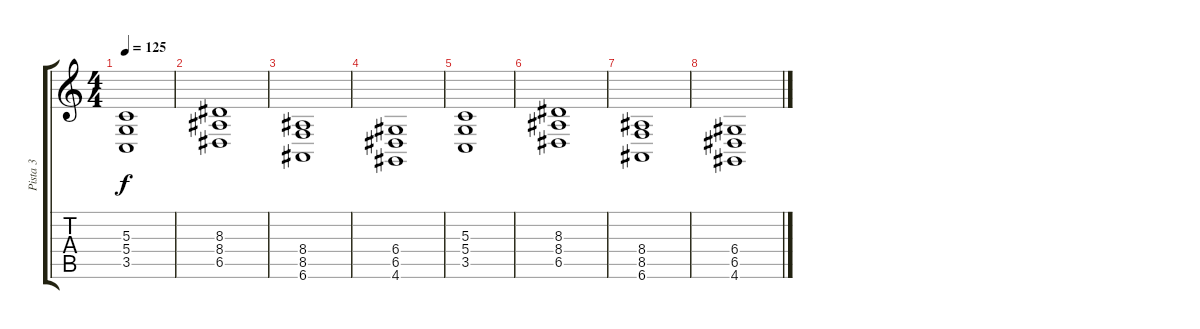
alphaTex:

\track ("Pista 3" "Pista 3") {instrument lead2sawtooth}
\staff {score tabs}
\tuning (E4 B3 G3 D3 A2 E2) {hide}
\ts (4 4)
\tempo 125
\clef g2
\ks c
(5.3 5.4 3.5).1{dy f volume 8} |
(8.3 8.4 6.5).1 |
(8.4 8.5 6.6).1 |
(6.4 6.5 4.6).1 |
(5.3 5.4 3.5).1{volume 0} |
(8.3 8.4 6.5).1 |
(8.4 8.5 6.6).1 |
(6.4 6.5 4.6).1
